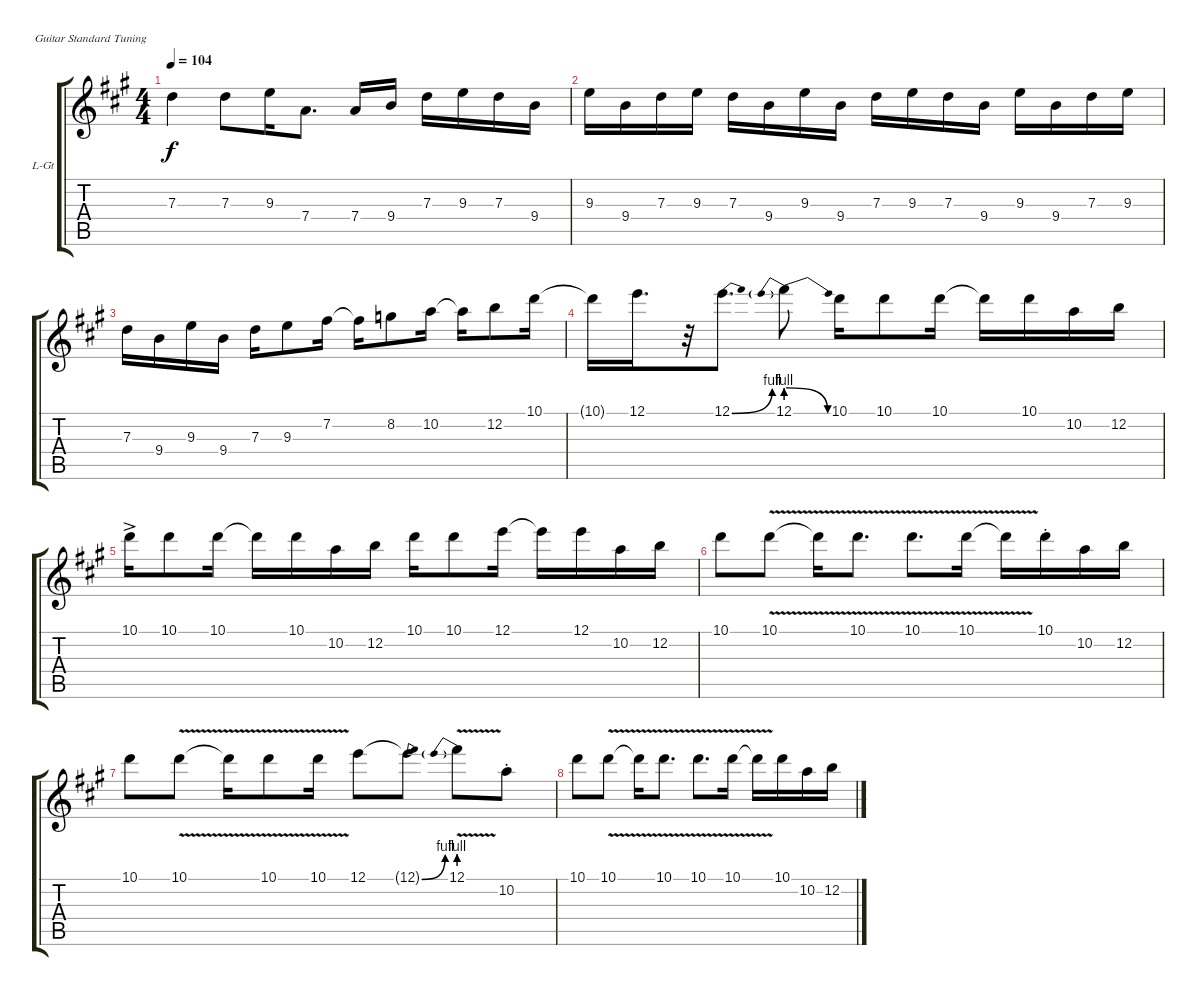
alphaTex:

\bracketExtendMode groupsimilarinstruments
\firstSystemTrackNameOrientation horizontal
\otherSystemsTrackNameOrientation horizontal
\track ("Lead Guitar" "L-Gt") {instrument overdrivenguitar}
\staff {score tabs}
\tuning (E4 B3 G3 D3 A2 E2)
\ts (4 4)
\tempo 104
\clef g2
\ks a
7.3.4{dy f} 7.3.8 9.3.16 7.4.8{d} 7.4.16 9.4.16 7.3.16 9.3.16 7.3.16 9.4.16 |
9.3.16 9.4.16 7.3.16 9.3.16 7.3.16 9.4.16 9.3.16 9.4.16 7.3.16 9.3.16 7.3.16 9.4.16 9.3.16 9.4.16 7.3.16 9.3.16 |
7.3.16 9.4.16 9.3.16 9.4.16 7.3.16 9.3.8 7.2.16 7.2{t}.16 8.2.8 10.2.16 10.2{t}.16 12.2.8 10.1.16 |
10.1{t}.16 12.1.16{d} r.32 12.1{be (bend 6.6 0 22.2 4)}.8{d} 12.1{be (prebendrelease 0 4 9.6 0)}.8 10.1.16 10.1.8 10.1.16 10.1{t}.16 10.1.16 10.2.16 12.2.16 |
10.1{ac}.16 10.1.8 10.1.16 10.1{t}.16 10.1.16 10.2.16 12.2.16 10.1.16 10.1.8 12.1.16 12.1{t}.16 12.1.16 10.2.16 12.2.16 |
10.1.8 10.1{v}.8 10.1{v t}.16 10.1{v}.8{d} 10.1{v}.8{d} 10.1{v}.16 10.1{v t}.16 10.1{st}.16 10.2.16 12.2.16 |
10.1.8 10.1{v}.8 10.1{v t}.16 10.1{v}.8 10.1{v}.16 12.1.8 12.1{be (bend 0 0 16.2 4) t}.8 12.1{be (prebend 0 4 60 4) v}.8 10.2{st}.8 |
10.1.8 10.1{v}.8 10.1{v t}.16 10.1{v}.8{d} 10.1{v}.8{d} 10.1{v}.16 10.1{v t}.16 10.1.16 10.2.16 12.2.16
